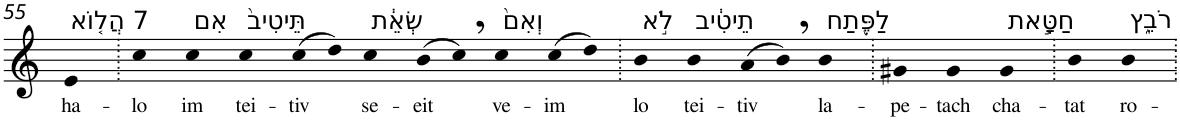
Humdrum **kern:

**kern	**text
*part1	*part1
*staff1	*staff1
*I"Piano	*
*I'Pno	*
!!LO:PB:g=z
*clefG2	*
*k[]	*
=55	=55
!LO:TX:a:t=7 הֲל֤וֹא	!
!	!LO:LY:b
4e	ha-
=56.	=56.
!	!LO:LY:b
4cc	-lo
!LO:TX:a:t=אִם	!
!	!LO:LY:b
4cc	im
!LO:TX:a:t=תֵּיטִיב֙	!
!	!LO:LY:b
4cc	tei-
!	!LO:LY:b
(>8cc	-tiv
8dd)	.
!LO:TX:a:t=שְׂאֵ֔ת	!
!	!LO:LY:b
4cc	se-
!	!LO:LY:b
(>8b	-eit
8cc,)	.
!LO:TX:a:t=וְאִם֙	!
!	!LO:LY:b
4cc	ve-
!	!LO:LY:b
(>8cc	-im
8dd)	.
=57.	=57.
!LO:TX:a:t=לֹ֣א	!
!	!LO:LY:b
4b	lo
!LO:TX:a:t=תֵיטִ֔יב	!
!	!LO:LY:b
4b	tei-
!	!LO:LY:b
(>8a	-tiv
8b,)	.
!LO:TX:a:t=לַפֶּ֖תַח	!
!	!LO:LY:b
4b	la-
=58.	=58.
!	!LO:LY:b
4g#X	-pe-
!	!LO:LY:b
4g#	-tach
!LO:TX:a:t=חַטָּ֣את	!
!	!LO:LY:b
4g#	cha-
=59.	=59.
!	!LO:LY:b
4b	-tat
!LO:TX:a:t=רֹבֵ֑ץ	!
!	!LO:LY:b
4b	ro-
=.	=.
*-	*-
